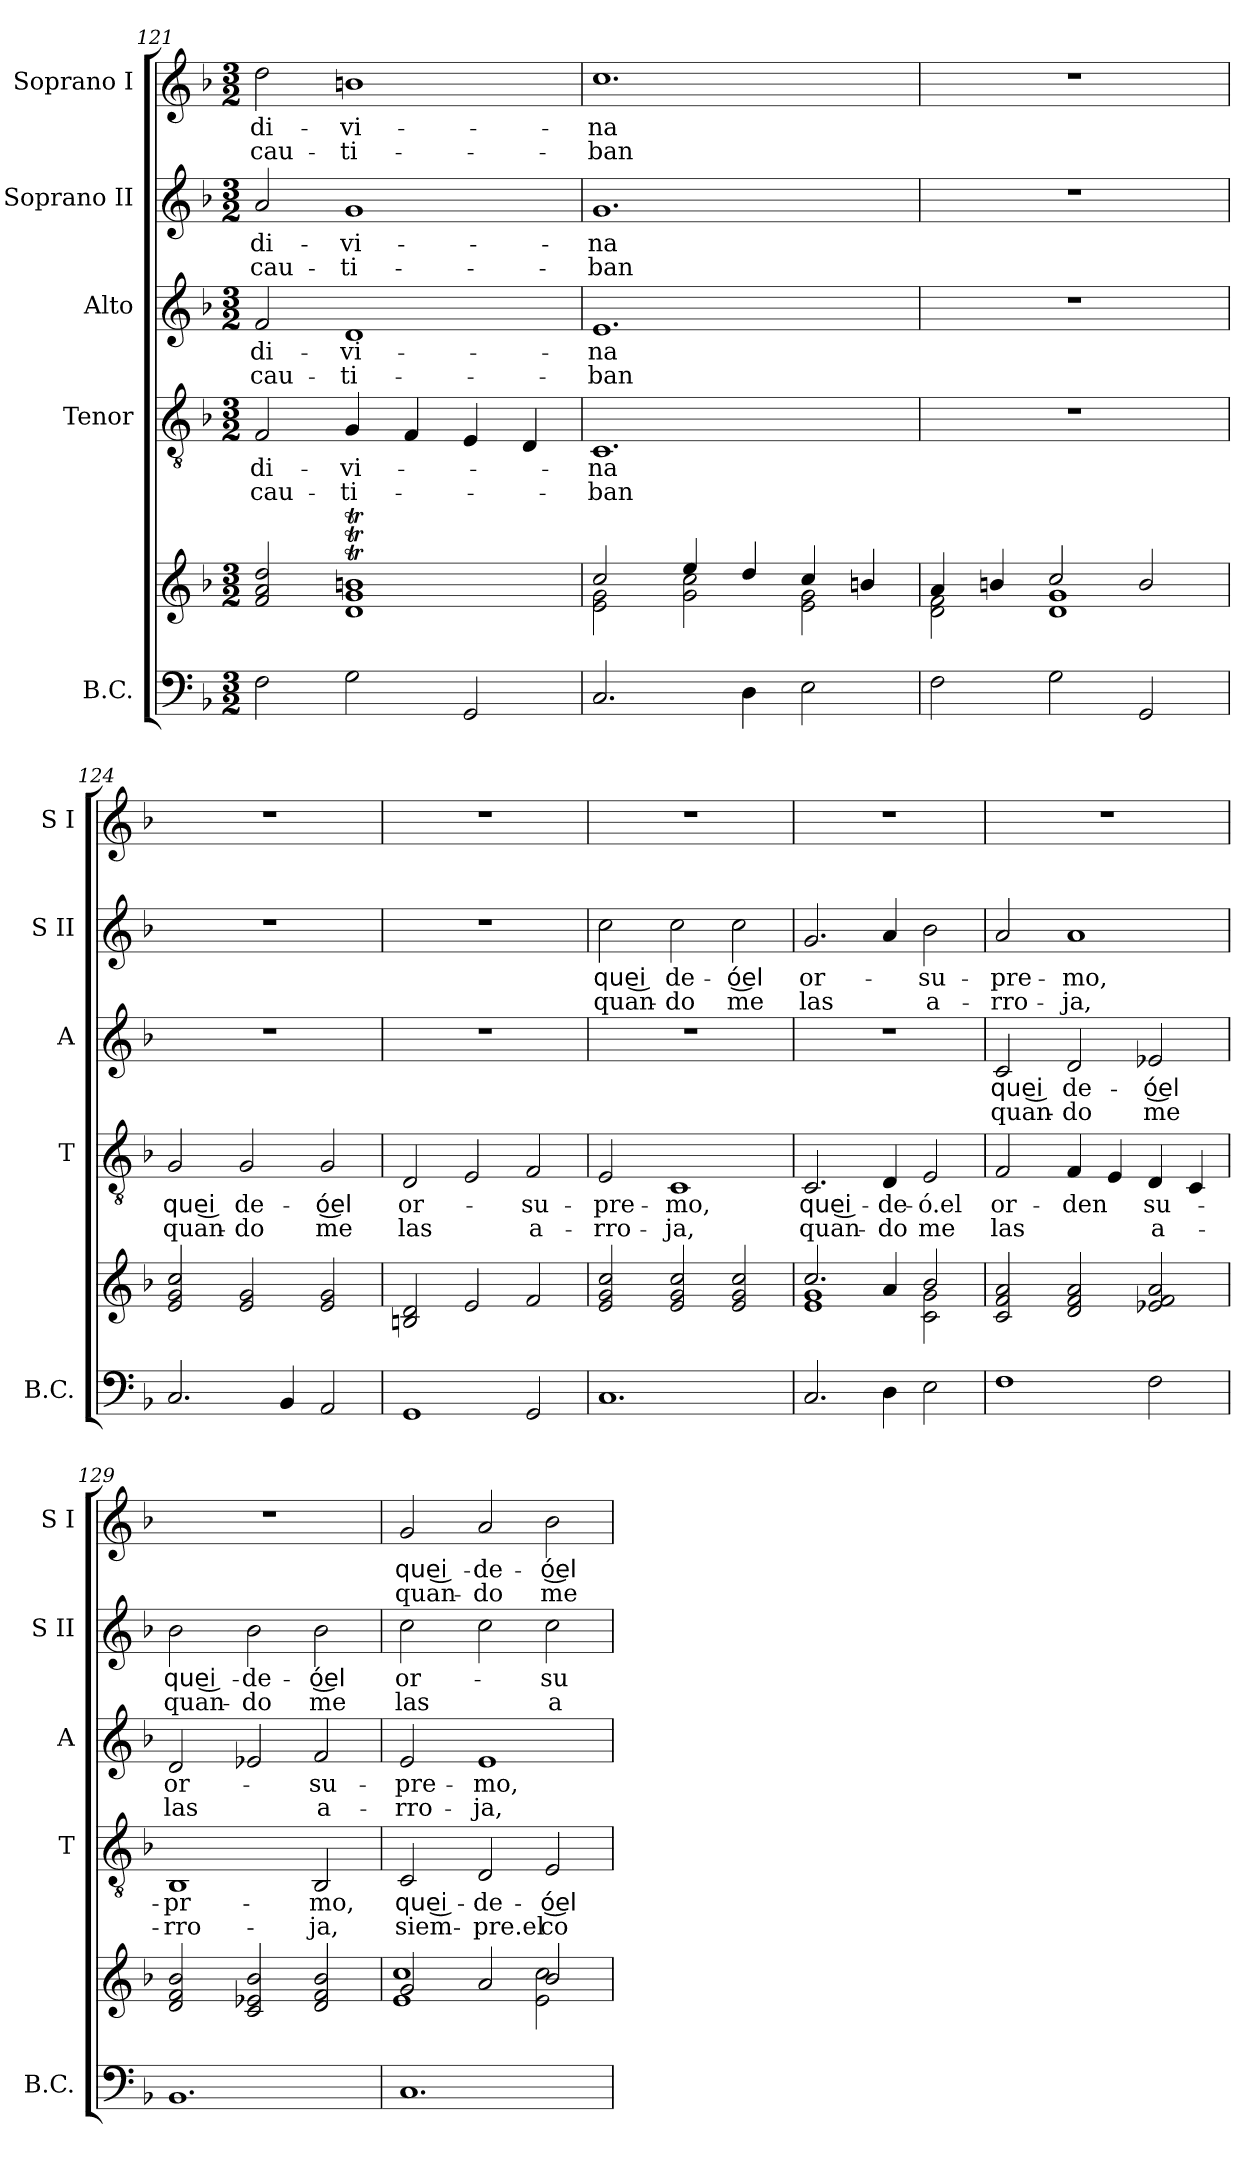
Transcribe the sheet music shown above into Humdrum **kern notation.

**kern	**kern	**kern	**text	**text	**kern	**text	**text	**kern	**text	**text	**kern	**text	**text
*part5	*part5	*part4	*part4	*part4	*part3	*part3	*part3	*part2	*part2	*part2	*part1	*part1	*part1
*staff6	*staff5	*staff4	*staff4	*staff4	*staff3	*staff3	*staff3	*staff2	*staff2	*staff2	*staff1	*staff1	*staff1
*I"B.C.	*	*I"Tenor	*	*	*I"Alto	*	*	*I"Soprano II	*	*	*I"Soprano I	*	*
*I'B.C.	*	*I'T	*	*	*I'A	*	*	*I'S II	*	*	*I'S I	*	*
*clefF4	*clefG2	*clefGv2	*	*	*clefG2	*	*	*clefG2	*	*	*clefG2	*	*
*k[b-]	*k[b-]	*k[b-]	*	*	*k[b-]	*	*	*k[b-]	*	*	*k[b-]	*	*
*F:	*F:	*F:	*	*	*F:	*	*	*F:	*	*	*F:	*	*
*M3/2	*M3/2	*M3/2	*	*	*M3/2	*	*	*M3/2	*	*	*M3/2	*	*
=121	=121	=121	=121	=121	=121	=121	=121	=121	=121	=121	=121	=121	=121
!	!	!	!LO:LY:b	!LO:LY:b	!	!LO:LY:b	!LO:LY:b	!	!LO:LY:b	!LO:LY:b	!	!LO:LY:b	!LO:LY:b
2F\	2f/ 2a/ 2dd/	2F/	di-	cau-	2f/	di-	cau-	2a/	di-	cau-	2dd\	di-	cau-
!	!	!	!LO:LY:b	!LO:LY:b	!	!LO:LY:b	!LO:LY:b	!	!LO:LY:b	!LO:LY:b	!	!LO:LY:b	!LO:LY:b
2G\	1dT 1gT 1bnT	4G/	-vi-	-ti-	1d	-vi-	-ti-	1g	-vi-	-ti-	1bn	-vi-	-ti-
.	.	4F/	.	.	.	.	.	.	.	.	.	.	.
2GG/	.	4E/	.	.	.	.	.	.	.	.	.	.	.
.	.	4D/	.	.	.	.	.	.	.	.	.	.	.
=122	=122	=122	=122	=122	=122	=122	=122	=122	=122	=122	=122	=122	=122
*	*^	*	*	*	*	*	*	*	*	*	*	*	*
!	!	!	!	!LO:LY:b	!LO:LY:b	!	!LO:LY:b	!LO:LY:b	!	!LO:LY:b	!LO:LY:b	!	!LO:LY:b	!LO:LY:b
2.C/	2cc/	2e\ 2g\	1.C	-na	-ban	1.e	-na	-ban	1.g	-na	-ban	1.cc	-na	-ban
.	4ee/	2g\ 2cc\	.	.	.	.	.	.	.	.	.	.	.	.
4D\	4dd/	.	.	.	.	.	.	.	.	.	.	.	.	.
2E\	4cc/	2e\ 2g\	.	.	.	.	.	.	.	.	.	.	.	.
.	4bn/	.	.	.	.	.	.	.	.	.	.	.	.	.
=123	=123	=123	=123	=123	=123	=123	=123	=123	=123	=123	=123	=123	=123	=123
2F\	4a/	2d\ 2f\	1.r	.	.	1.r	.	.	1.r	.	.	1.r	.	.
.	4bn/	.	.	.	.	.	.	.	.	.	.	.	.	.
2G\	2cc/	1d 1g	.	.	.	.	.	.	.	.	.	.	.	.
2GG/	2b/	.	.	.	.	.	.	.	.	.	.	.	.	.
*	*v	*v	*	*	*	*	*	*	*	*	*	*	*	*
=124	=124	=124	=124	=124	=124	=124	=124	=124	=124	=124	=124	=124	=124
!	!	!	!LO:LY:b	!LO:LY:b	!	!	!	!	!	!	!	!	!
2.C/	2e/ 2g/ 2cc/	2G/	que͜͜i-	quan-	1.r	.	.	1.r	.	.	1.r	.	.
!	!	!	!LO:LY:b	!LO:LY:b	!	!	!	!	!	!	!	!	!
.	2e/ 2g/	2G/	-de-	-do	.	.	.	.	.	.	.	.	.
4BB-/	.	.	.	.	.	.	.	.	.	.	.	.	.
!	!	!	!LO:LY:b	!LO:LY:b	!	!	!	!	!	!	!	!	!
2AA/	2e/ 2g/	2G/	-ó͜el	me	.	.	.	.	.	.	.	.	.
=125	=125	=125	=125	=125	=125	=125	=125	=125	=125	=125	=125	=125	=125
!	!	!	!LO:LY:b	!LO:LY:b	!	!	!	!	!	!	!	!	!
1GG	2Bn/ 2d/	2D/	or-	las	1.r	.	.	1.r	.	.	1.r	.	.
.	2e/	2E/	.	.	.	.	.	.	.	.	.	.	.
!	!	!	!LO:LY:b	!LO:LY:b	!	!	!	!	!	!	!	!	!
2GG/	2f/	2F/	su-	a-	.	.	.	.	.	.	.	.	.
!!LO:LB:g=z
=126	=126	=126	=126	=126	=126	=126	=126	=126	=126	=126	=126	=126	=126
!	!	!	!LO:LY:b	!LO:LY:b	!	!	!	!	!LO:LY:b	!LO:LY:b	!	!	!
1.C	2e/ 2g/ 2cc/	2E/	-pre-	-rro-	1.r	.	.	2cc\	que͜͜i-	quan-	1.r	.	.
!	!	!	!LO:LY:b	!LO:LY:b	!	!	!	!	!LO:LY:b	!LO:LY:b	!	!	!
.	2e/ 2g/ 2cc/	1C	-mo,	-ja,	.	.	.	2cc\	-de-	-do	.	.	.
!	!	!	!	!	!	!	!	!	!LO:LY:b	!LO:LY:b	!	!	!
.	2e/ 2g/ 2cc/	.	.	.	.	.	.	2cc\	-ó͜el	me	.	.	.
=127	=127	=127	=127	=127	=127	=127	=127	=127	=127	=127	=127	=127	=127
*	*^	*	*	*	*	*	*	*	*	*	*	*	*
!	!	!	!	!LO:LY:b	!LO:LY:b	!	!	!	!	!LO:LY:b	!LO:LY:b	!	!	!
2.C/	2.cc/	1e 1g	2.C/	que͜i-	quan-	1.r	.	.	2.g/	or-	las	1.r	.	.
!	!	!	!	!LO:LY:b	!LO:LY:b	!	!	!	!	!	!	!	!	!
4D\	4a/	.	4D/	-de-	-do	.	.	.	4a/	.	.	.	.	.
!	!	!	!	!LO:LY:b	!LO:LY:b	!	!	!	!	!LO:LY:b	!LO:LY:b	!	!	!
2E\	2b-/	2c\ 2g\	2E/	-ó.el	me	.	.	.	2b-\	su-	a-	.	.	.
=128	=128	=128	=128	=128	=128	=128	=128	=128	=128	=128	=128	=128	=128	=128
!	!	!	!	!LO:LY:b	!LO:LY:b	!	!LO:LY:b	!LO:LY:b	!	!LO:LY:b	!LO:LY:b	!	!	!
*	*v	*v	*	*	*	*	*	*	*	*	*	*	*	*
1F	2c/ 2f/ 2a/	2F/	or-	las	2c/	que͜͜i-	quan-	2a/	-pre-	-rro-	1.r	.	.
!	!	!	!LO:LY:b	!	!	!LO:LY:b	!LO:LY:b	!	!LO:LY:b	!LO:LY:b	!	!	!
.	2d/ 2f/ 2a/	4F/	-den	.	2d/	-de-	-do	1a	-mo,	-ja,	.	.	.
.	.	4E/	.	.	.	.	.	.	.	.	.	.	.
!	!	!	!LO:LY:b	!LO:LY:b	!	!LO:LY:b	!LO:LY:b	!	!	!	!	!	!
2F\	2e-X/ 2f/ 2a/	4D/	su-	a-	2e-X/	-ó͜el	me	.	.	.	.	.	.
.	.	4C/	.	.	.	.	.	.	.	.	.	.	.
=129	=129	=129	=129	=129	=129	=129	=129	=129	=129	=129	=129	=129	=129
!	!	!	!LO:LY:b	!LO:LY:b	!	!LO:LY:b	!LO:LY:b	!	!LO:LY:b	!LO:LY:b	!	!	!
1.BB-	2d/ 2f/ 2b-/	1BB-	-pr-	-rro-	2d/	or-	las	2b-\	que͜͜i-	quan-	1.r	.	.
!	!	!	!	!	!	!	!	!	!LO:LY:b	!LO:LY:b	!	!	!
.	2c/ 2e-X/ 2b-/	.	.	.	2e-X/	.	.	2b-\	-de-	-do	.	.	.
!	!	!	!LO:LY:b	!LO:LY:b	!	!LO:LY:b	!LO:LY:b	!	!LO:LY:b	!LO:LY:b	!	!	!
.	2d/ 2f/ 2b-/	2BB-/	-mo,	-ja,	2f/	su-	a-	2b-\	-ó͜el	me	.	.	.
=130	=130	=130	=130	=130	=130	=130	=130	=130	=130	=130	=130	=130	=130
*	*^	*	*	*	*	*	*	*	*	*	*	*	*
!	!	!	!	!LO:LY:b	!LO:LY:b	!	!LO:LY:b	!LO:LY:b	!	!LO:LY:b	!LO:LY:b	!	!LO:LY:b	!LO:LY:b
1.C	2g/	1e 1cc	2C/	que͜i-	siem-	2e/	-pre-	-rro-	2cc\	or-	las	2g/	que͜͜i-	quan-
!	!	!	!	!LO:LY:b	!LO:LY:b	!	!LO:LY:b	!LO:LY:b	!	!	!	!	!LO:LY:b	!LO:LY:b
.	2a/	.	2D/	-de-	-pre.el	1e	-mo,	-ja,	2cc\	.	.	2a/	-de-	-do
!	!	!	!	!LO:LY:b	!LO:LY:b	!	!	!	!	!LO:LY:b	!LO:LY:b	!	!LO:LY:b	!LO:LY:b
.	2b-/	2e\ 2cc\	2E/	-ó͜el	co-	.	.	.	2cc\	su-	a-	2b-\	-ó͜el	me
*	*v	*v	*	*	*	*	*	*	*	*	*	*	*	*
=	=	=	=	=	=	=	=	=	=	=	=	=	=
*-	*-	*-	*-	*-	*-	*-	*-	*-	*-	*-	*-	*-	*-
